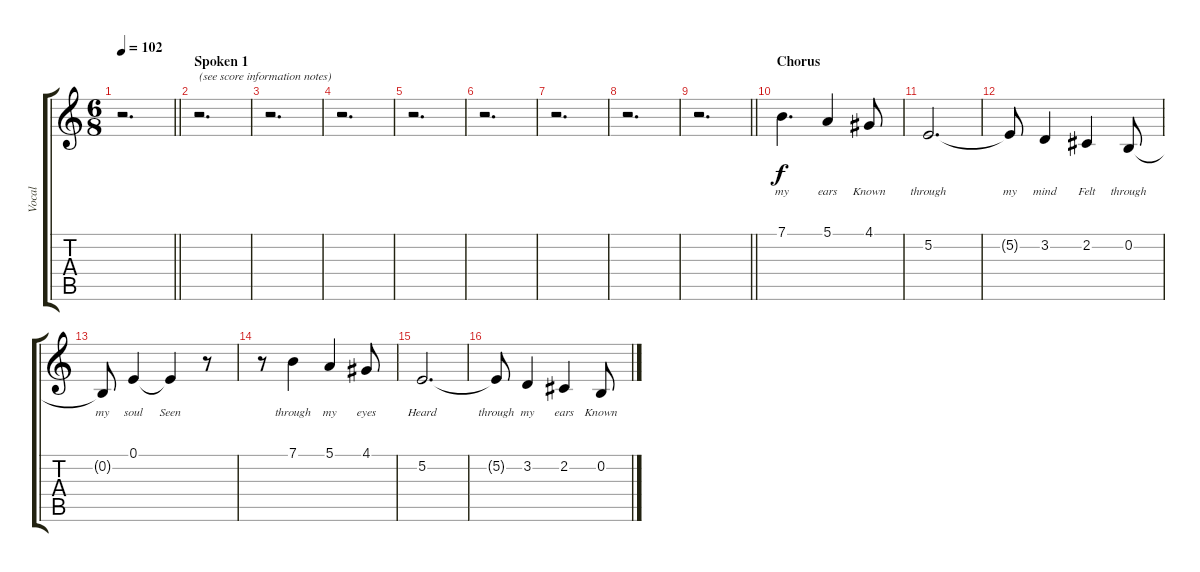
\track ("Vocal" "Vocal") {instrument acousticgrandpiano}
\staff {score tabs}
\tuning (E4 B3 G3 D3 A2 E2) {hide}
\ts (6 8)
\tempo 102
\clef g2
\barLineRight lightlight
\ks c
r.2{d dy f} |
\section ("" "Spoken 1")
r.2{d txt "(see score information notes)"} |
r.2{d} |
r.2{d} |
r.2{d} |
r.2{d} |
r.2{d} |
r.2{d} |
\barLineRight lightlight
r.2{d} |
\section ("" "Chorus")
7.1.4{d lyrics (0 "my") lyrics (1 "") lyrics (2 "") lyrics (3 "") lyrics (4 "")} 5.1.4{lyrics (0 "ears") lyrics (1 "") lyrics (2 "") lyrics (3 "") lyrics (4 "")} 4.1.8{lyrics (0 "Known") lyrics (1 "") lyrics (2 "") lyrics (3 "") lyrics (4 "")} |
5.2.2{d lyrics (0 "through") lyrics (1 "") lyrics (2 "") lyrics (3 "") lyrics (4 "")} |
5.2{t}.8{lyrics (0 "my") lyrics (1 "") lyrics (2 "") lyrics (3 "") lyrics (4 "")} 3.2.4{lyrics (0 "mind") lyrics (1 "") lyrics (2 "") lyrics (3 "") lyrics (4 "")} 2.2.4{lyrics (0 "Felt") lyrics (1 "") lyrics (2 "") lyrics (3 "") lyrics (4 "")} 0.2.8{lyrics (0 "through") lyrics (1 "") lyrics (2 "") lyrics (3 "") lyrics (4 "")} |
0.2{t}.8{lyrics (0 "my") lyrics (1 "") lyrics (2 "") lyrics (3 "") lyrics (4 "")} 0.1.4{lyrics (0 "soul") lyrics (1 "") lyrics (2 "") lyrics (3 "") lyrics (4 "")} 0.1{t}.4{lyrics (0 "Seen") lyrics (1 "") lyrics (2 "") lyrics (3 "") lyrics (4 "")} r.8 |
r.8 7.1.4{lyrics (0 "through") lyrics (1 "") lyrics (2 "") lyrics (3 "") lyrics (4 "")} 5.1.4{lyrics (0 "my") lyrics (1 "") lyrics (2 "") lyrics (3 "") lyrics (4 "")} 4.1.8{lyrics (0 "eyes") lyrics (1 "") lyrics (2 "") lyrics (3 "") lyrics (4 "")} |
5.2.2{d lyrics (0 "Heard") lyrics (1 "") lyrics (2 "") lyrics (3 "") lyrics (4 "")} |
5.2{t}.8{lyrics (0 "through") lyrics (1 "") lyrics (2 "") lyrics (3 "") lyrics (4 "")} 3.2.4{lyrics (0 "my") lyrics (1 "") lyrics (2 "") lyrics (3 "") lyrics (4 "")} 2.2.4{lyrics (0 "ears") lyrics (1 "") lyrics (2 "") lyrics (3 "") lyrics (4 "")} 0.2.8{lyrics (0 "Known") lyrics (1 "") lyrics (2 "") lyrics (3 "") lyrics (4 "")}
